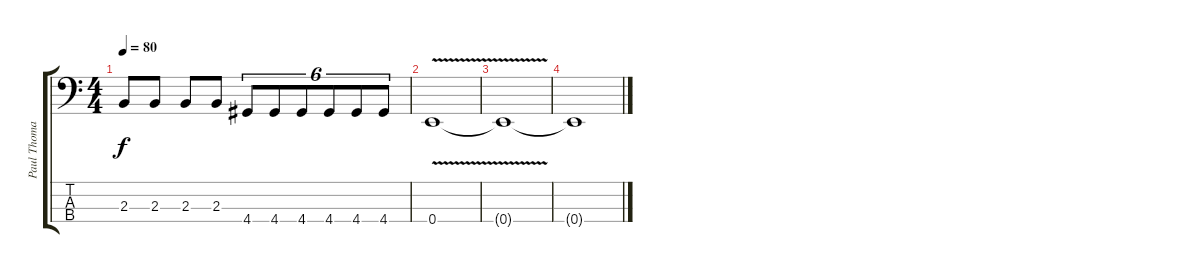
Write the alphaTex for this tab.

\track ("Paul Thomas - Bass" "Paul Thoma") {instrument electricbassfinger}
\staff {score tabs}
\tuning (G2 D2 A1 E1) {hide}
\ts (4 4)
\tempo 80
\clef f4
\ks c
2.3.8{dy f} 2.3.8 2.3.8 2.3.8 4.4.8{tu (6 4)} 4.4.8{tu (6 4)} 4.4.8{tu (6 4)} 4.4.8{tu (6 4)} 4.4.8{tu (6 4)} 4.4.8{tu (6 4)} |
0.4{v}.1 |
0.4{t}.1 |
0.4{t}.1
